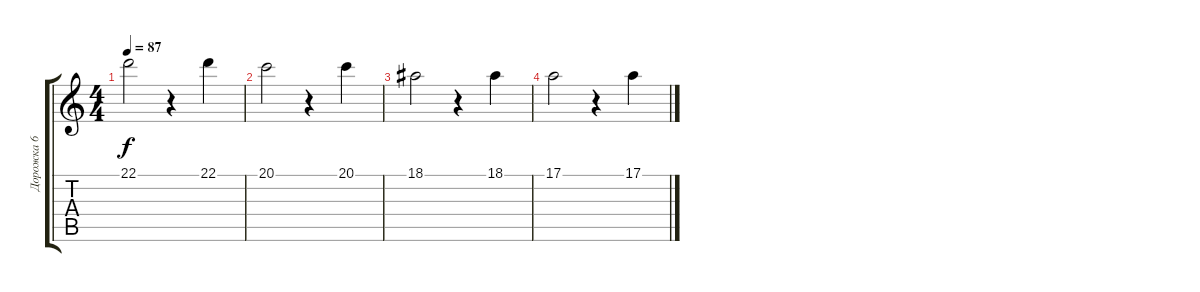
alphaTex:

\track ("Дорожка 6" "Дорожка 6") {instrument acousticgrandpiano}
\staff {score tabs}
\tuning (E4 B3 G3 D3 A2 E2) {hide}
\ts (4 4)
\tempo 87
\clef g2
\ks c
22.1.2{dy f} r.4 22.1.4 |
20.1.2 r.4 20.1.4 |
18.1.2 r.4 18.1.4 |
17.1.2 r.4 17.1.4
